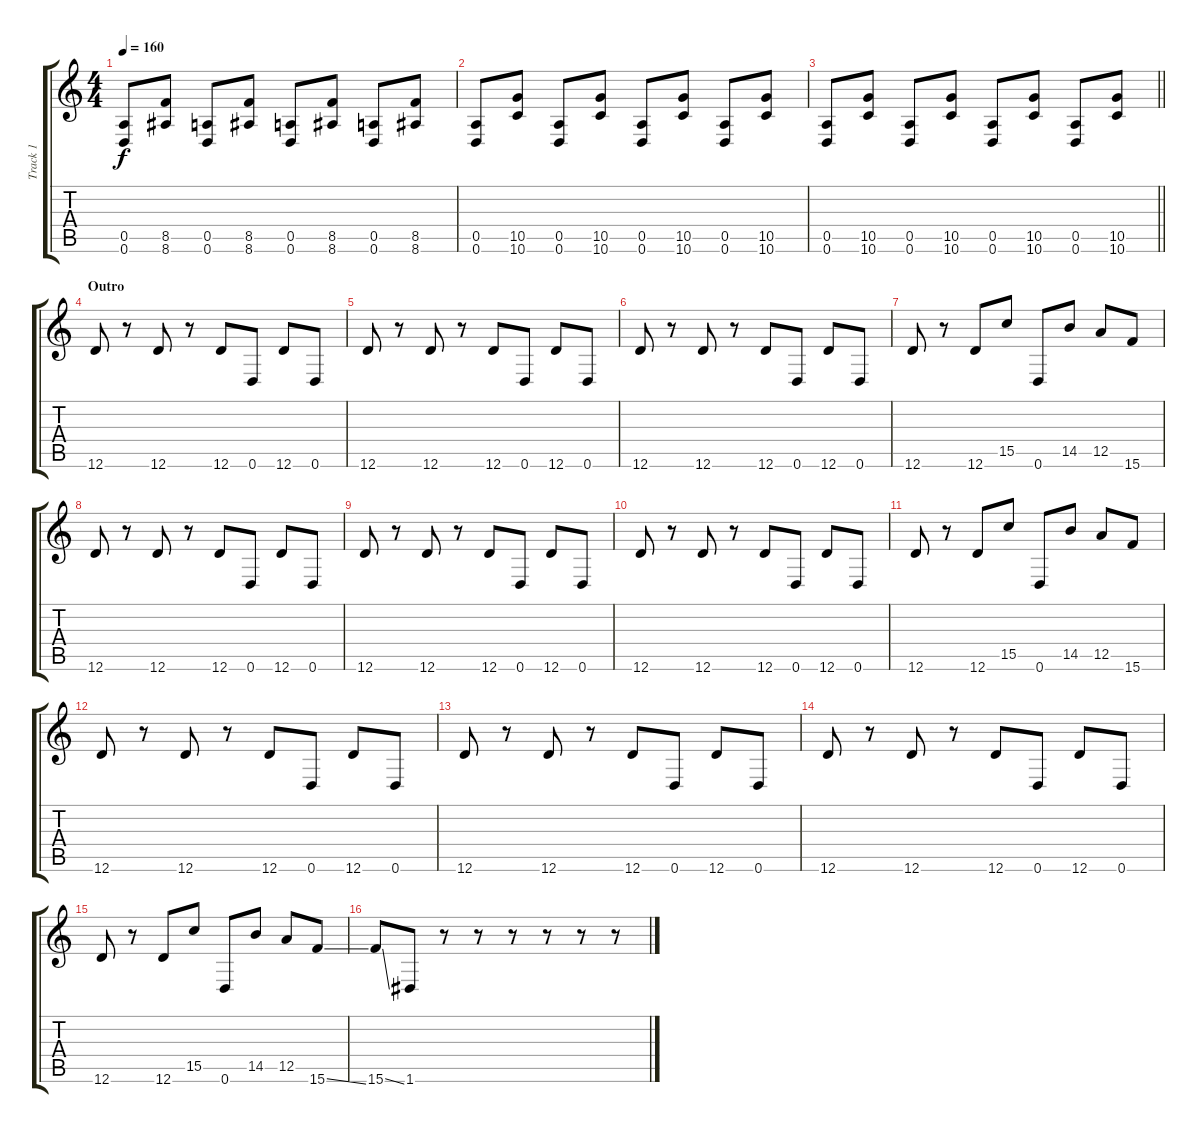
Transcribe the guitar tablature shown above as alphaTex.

\track ("Track 1" "Track 1") {instrument distortionguitar}
\staff {score tabs}
\tuning (E4 B3 G3 D3 A2 D2) {hide}
\ts (4 4)
\tempo 160
\clef g2
\ks c
(0.5 0.6).8{dy f} (8.5 8.6).8 (0.5 0.6).8 (8.5 8.6).8 (0.5 0.6).8 (8.5 8.6).8 (0.5 0.6).8 (8.5 8.6).8 |
(0.5 0.6).8 (10.5 10.6).8 (0.5 0.6).8 (10.5 10.6).8 (0.5 0.6).8 (10.5 10.6).8 (0.5 0.6).8 (10.5 10.6).8 |
\barLineRight lightlight
(0.5 0.6).8 (10.5 10.6).8 (0.5 0.6).8 (10.5 10.6).8 (0.5 0.6).8 (10.5 10.6).8 (0.5 0.6).8 (10.5 10.6).8 |
\section ("" "Outro")
12.6.8 r.8 12.6.8 r.8 12.6.8 0.6.8 12.6.8 0.6.8 |
12.6.8 r.8 12.6.8 r.8 12.6.8 0.6.8 12.6.8 0.6.8 |
12.6.8 r.8 12.6.8 r.8 12.6.8 0.6.8 12.6.8 0.6.8 |
12.6.8 r.8 12.6.8 15.5.8 0.6.8 14.5.8 12.5.8 15.6.8 |
12.6.8 r.8 12.6.8 r.8 12.6.8 0.6.8 12.6.8 0.6.8 |
12.6.8 r.8 12.6.8 r.8 12.6.8 0.6.8 12.6.8 0.6.8 |
12.6.8 r.8 12.6.8 r.8 12.6.8 0.6.8 12.6.8 0.6.8 |
12.6.8 r.8 12.6.8 15.5.8 0.6.8 14.5.8 12.5.8 15.6.8 |
12.6.8 r.8 12.6.8 r.8 12.6.8 0.6.8 12.6.8 0.6.8 |
12.6.8 r.8 12.6.8 r.8 12.6.8 0.6.8 12.6.8 0.6.8 |
12.6.8 r.8 12.6.8 r.8 12.6.8 0.6.8 12.6.8 0.6.8 |
12.6.8 r.8 12.6.8 15.5.8 0.6.8 14.5.8 12.5.8 15.6{ss}.8 |
15.6{ss}.8 1.6.8 r.8 r.8 r.8 r.8 r.8 r.8
